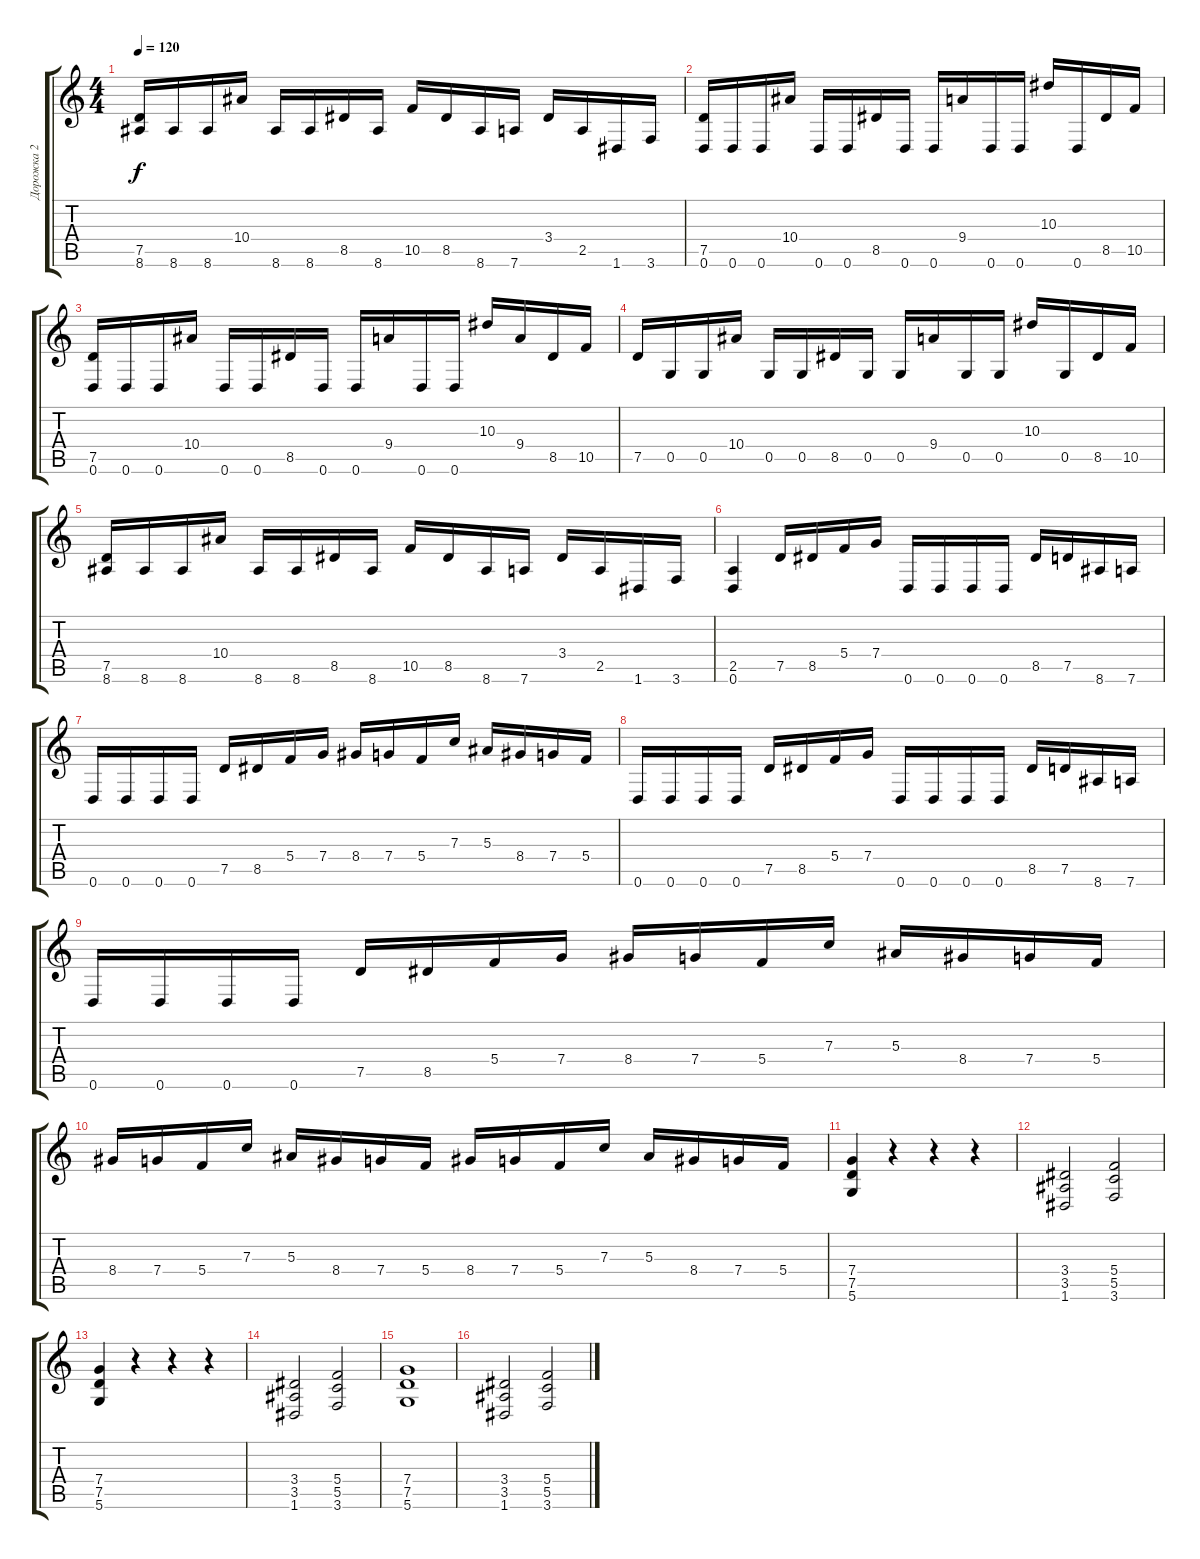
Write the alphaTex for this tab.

\track ("Дорожка 2" "Дорожка 2") {instrument distortionguitar}
\staff {score tabs}
\tuning (D4 A3 F3 C3 G2 D2) {hide}
\ts (4 4)
\tempo 120
\clef g2
\ks c
(7.5 8.6).16{dy f} 8.6.16 8.6.16 10.4.16 8.6.16 8.6.16 8.5.16 8.6.16 10.5.16 8.5.16 8.6.16 7.6.16 3.4.16 2.5.16 1.6.16 3.6.16 |
(7.5 0.6).16 0.6.16 0.6.16 10.4.16 0.6.16 0.6.16 8.5.16 0.6.16 0.6.16 9.4.16 0.6.16 0.6.16 10.3.16 0.6.16 8.5.16 10.5.16 |
(7.5 0.6).16 0.6.16 0.6.16 10.4.16 0.6.16 0.6.16 8.5.16 0.6.16 0.6.16 9.4.16 0.6.16 0.6.16 10.3.16 9.4.16 8.5.16 10.5.16 |
7.5.16 0.5.16 0.5.16 10.4.16 0.5.16 0.5.16 8.5.16 0.5.16 0.5.16 9.4.16 0.5.16 0.5.16 10.3.16 0.5.16 8.5.16 10.5.16 |
(7.5 8.6).16 8.6.16 8.6.16 10.4.16 8.6.16 8.6.16 8.5.16 8.6.16 10.5.16 8.5.16 8.6.16 7.6.16 3.4.16 2.5.16 1.6.16 3.6.16 |
(2.5 0.6).4 7.5.16 8.5.16 5.4.16 7.4.16 0.6.16 0.6.16 0.6.16 0.6.16 8.5.16 7.5.16 8.6.16 7.6.16 |
0.6.16 0.6.16 0.6.16 0.6.16 7.5.16 8.5.16 5.4.16 7.4.16 8.4.16 7.4.16 5.4.16 7.3.16 5.3.16 8.4.16 7.4.16 5.4.16 |
0.6.16 0.6.16 0.6.16 0.6.16 7.5.16 8.5.16 5.4.16 7.4.16 0.6.16 0.6.16 0.6.16 0.6.16 8.5.16 7.5.16 8.6.16 7.6.16 |
0.6.16 0.6.16 0.6.16 0.6.16 7.5.16 8.5.16 5.4.16 7.4.16 8.4.16 7.4.16 5.4.16 7.3.16 5.3.16 8.4.16 7.4.16 5.4.16 |
8.4.16 7.4.16 5.4.16 7.3.16 5.3.16 8.4.16 7.4.16 5.4.16 8.4.16 7.4.16 5.4.16 7.3.16 5.3.16 8.4.16 7.4.16 5.4.16 |
(7.4 7.5 5.6).4 r.4 r.4 r.4 |
(3.4 3.5 1.6).2 (5.4 5.5 3.6).2 |
(7.4 7.5 5.6).4 r.4 r.4 r.4 |
(3.4 3.5 1.6).2 (5.4 5.5 3.6).2 |
(7.4 7.5 5.6).1 |
(3.4 3.5 1.6).2 (5.4 5.5 3.6).2
